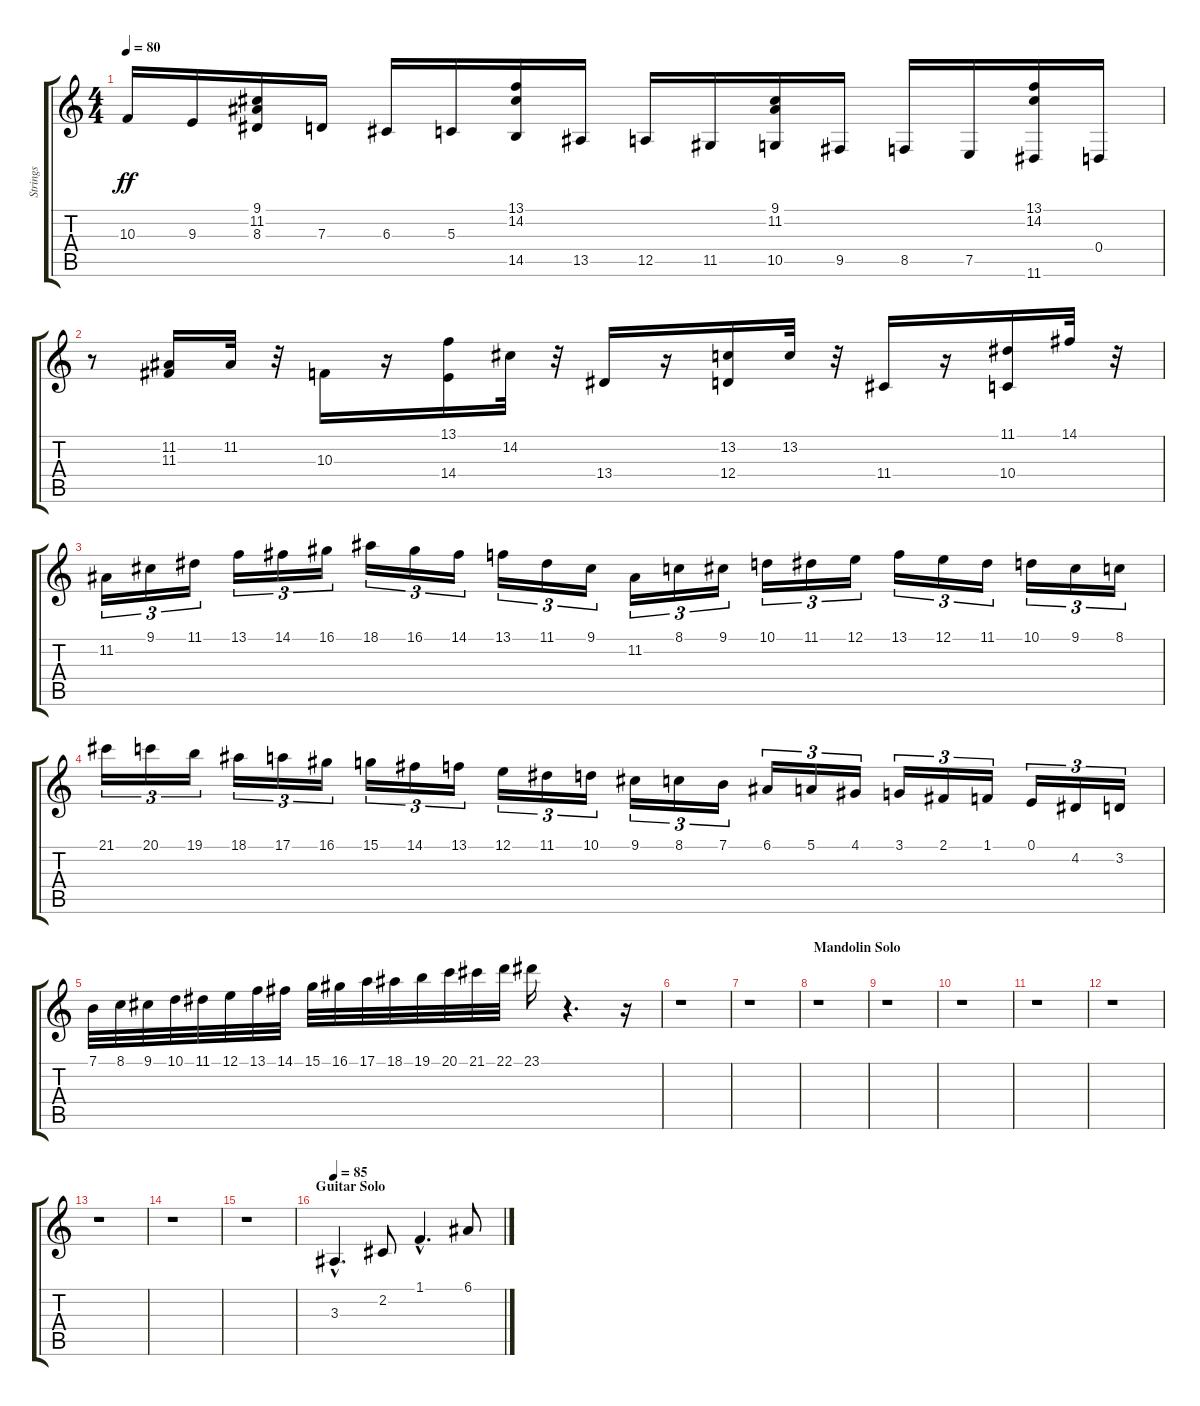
\track ("Strings" "Strings") {instrument stringensemble1}
\staff {score tabs}
\tuning (E4 B3 G3 D3 A2 E2) {hide}
\ts (4 4)
\tempo 80
\clef g2
\ks c
10.3.16{dy ff} 9.3.16 (9.1 11.2 8.3).16 7.3.16 6.3.16 5.3.16 (13.1 14.2 14.5).16 13.5.16 12.5.16 11.5.16 (9.1 11.2 10.5).16 9.5.16 8.5.16 7.5.16 (13.1 14.2 11.6).16 0.4.16 |
r.8 (11.2 11.3).16 11.2.32 r.32 10.3.16 r.16 (13.1 14.4).16 14.2.32 r.32 13.4.16 r.16 (13.2 12.4).16 13.2.32 r.32 11.4.16 r.16 (11.1 10.4).16 14.1.32 r.32 |
11.2.16{tu (3 2)} 9.1.16{tu (3 2)} 11.1.16{tu (3 2)} 13.1.16{tu (3 2)} 14.1.16{tu (3 2)} 16.1.16{tu (3 2)} 18.1.16{tu (3 2)} 16.1.16{tu (3 2)} 14.1.16{tu (3 2)} 13.1.16{tu (3 2)} 11.1.16{tu (3 2)} 9.1.16{tu (3 2)} 11.2.16{tu (3 2)} 8.1.16{tu (3 2)} 9.1.16{tu (3 2)} 10.1.16{tu (3 2)} 11.1.16{tu (3 2)} 12.1.16{tu (3 2)} 13.1.16{tu (3 2)} 12.1.16{tu (3 2)} 11.1.16{tu (3 2)} 10.1.16{tu (3 2)} 9.1.16{tu (3 2)} 8.1.16{tu (3 2)} |
21.1.16{tu (3 2)} 20.1.16{tu (3 2)} 19.1.16{tu (3 2)} 18.1.16{tu (3 2)} 17.1.16{tu (3 2)} 16.1.16{tu (3 2)} 15.1.16{tu (3 2)} 14.1.16{tu (3 2)} 13.1.16{tu (3 2)} 12.1.16{tu (3 2)} 11.1.16{tu (3 2)} 10.1.16{tu (3 2)} 9.1.16{tu (3 2)} 8.1.16{tu (3 2)} 7.1.16{tu (3 2)} 6.1.16{tu (3 2)} 5.1.16{tu (3 2)} 4.1.16{tu (3 2)} 3.1.16{tu (3 2)} 2.1.16{tu (3 2)} 1.1.16{tu (3 2)} 0.1.16{tu (3 2)} 4.2.16{tu (3 2)} 3.2.16{tu (3 2)} |
7.1.32 8.1.32 9.1.32 10.1.32 11.1.32 12.1.32 13.1.32 14.1.32 15.1.32 16.1.32 17.1.32 18.1.32 19.1.32 20.1.32 21.1.32 22.1.32 23.1.16 r.4{d} r.16 |
r.1 |
r.1 |
\section ("" "Mandolin Solo")
r.1 |
r.1 |
r.1 |
r.1 |
r.1 |
r.1 |
r.1 |
r.1 |
\section ("" "Guitar Solo")
\tempo 85
3.3{hac}.4{d} 2.2.8 1.1{hac}.4{d} 6.1.8
